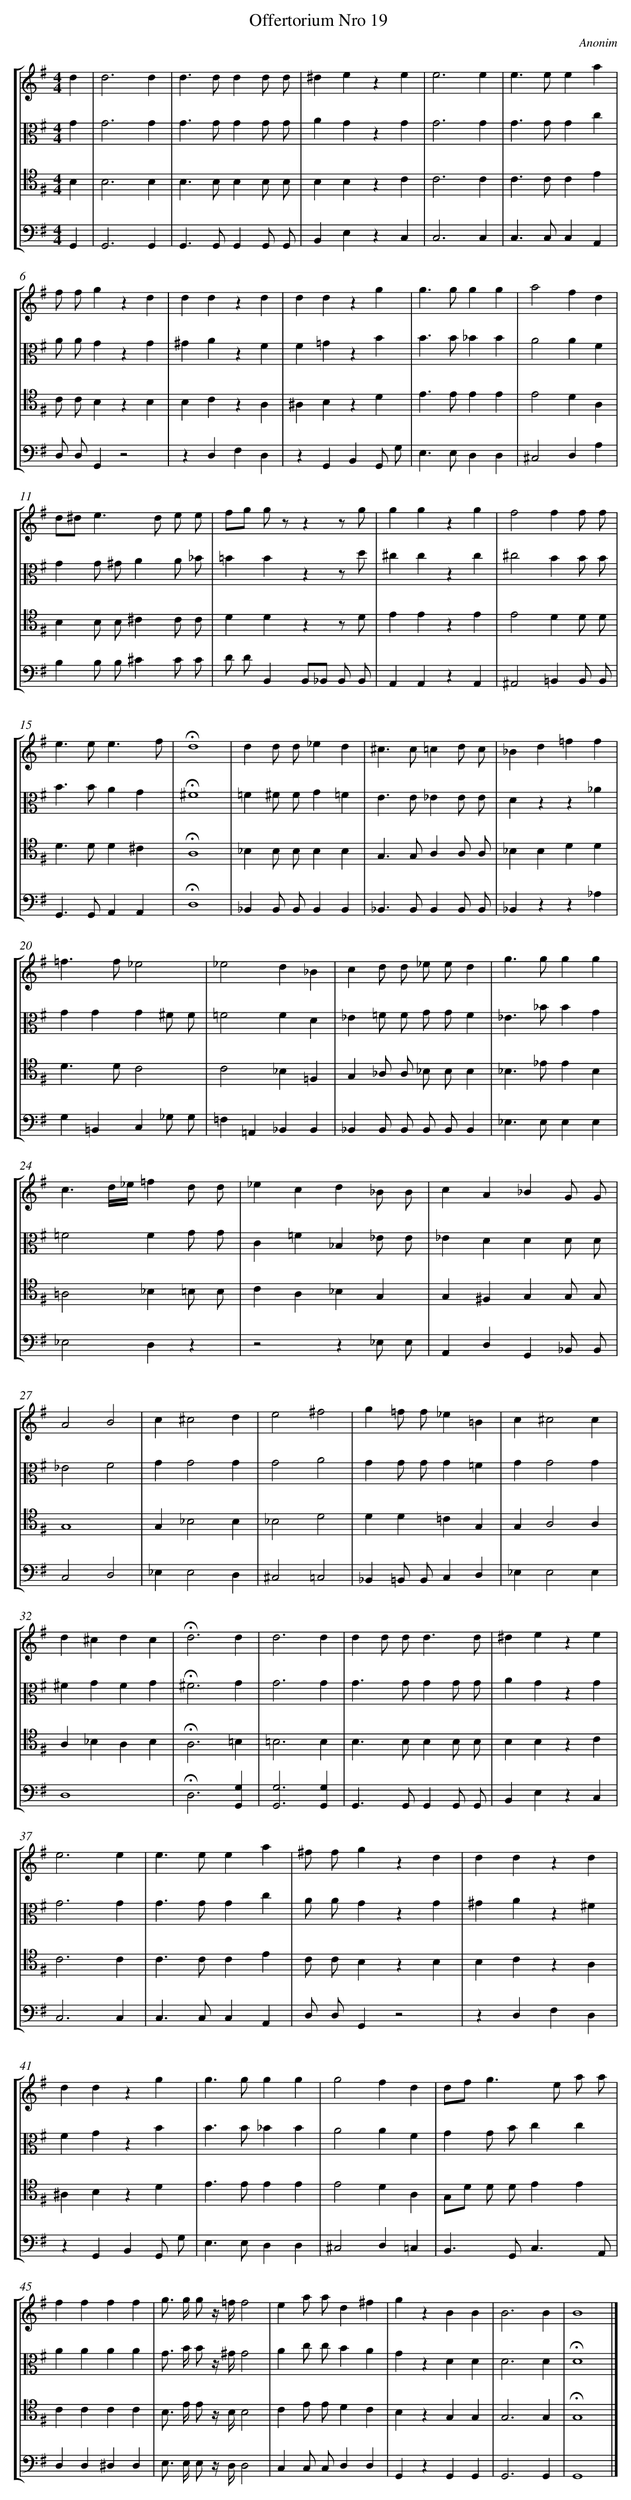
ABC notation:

X:1
T: Offertorium Nro 19
C: Anonim
L: 1/4
M: 4/4
%%staves [1 2 3 4]
V: 1
V: 2 clef=alto
V: 3 clef=tenor
V: 4 clef=bass
K: G
[V:1] d [I:setbarnb 1]|
[V:2] G |
[V:3] B, |
[V:4] G,, |
[V:1] d3d |
[V:2] G3G |
[V:3] B,3B, |
[V:4] G,,3G,, |
[V:1] d>ddd/ d/ |
[V:2] G>GGG/ G/ |
[V:3] B,>B,B,B,/ B,/ |
[V:4] G,,>G,,G,,G,,/ G,,/ |
[V:1] ^deze |
[V:2] AGzG |
[V:3] B,B,zC |
[V:4] B,,E,zC, |
[V:1] e3e |
[V:2] G3G |
[V:3] C3C |
[V:4] C,3C, |
[V:1] e>eea |
[V:2] G>GGc |
[V:3] C>CCE |
[V:4] C,>C,C,A,, |
[V:1] f/ f/gzd |
[V:2] A/ A/GzG |
[V:3] C/ C/B,zB, |
[V:4] D,/ D,/G,,z2 |
[V:1] ddzd |
[V:2] ^GAzF |
[V:3] B,CzA, |
[V:4] zD,F,D, |
[V:1] ddzg |
[V:2] F=GzB |
[V:3] ^A,B,zD |
[V:4] zG,,B,,G,,/ G,/ |
[V:1] g>ggg |
[V:2] B>B_BB |
[V:3] E>EEE |
[V:4] E,>E,D,D, |
[V:1] a2fd |
[V:2] A2AF |
[V:3] E2DA, |
[V:4] ^C,2D,A, |
[V:1] d/^d<ed/ e/ e/ |
[V:2] GG/ ^G/AA/ _B/ |
[V:3] B,B,/ B,/^CC/ C/ |
[V:4] B,B,/ B,/^CC/ C/ |
[V:1] f/g/ g/ z/zz/ g/ |
[V:2] =BBzz/ d/ |
[V:3] DDzz/ D/ |
[V:4] D/ D/B,,B,,/_B,,/ B,,/ B,,/ |
[V:1] ggzg |
[V:2] ^cczc |
[V:3] EEzE |
[V:4] A,,A,,zA,, |
[V:1] f2ff/ f/ |
[V:2] ^c2BB/ B/ |
[V:3] E2DD/ D/ |
[V:4] ^A,,2=B,,B,,/ B,,/ |
[V:1] e>ee3/f/ |
[V:2] B>BAG |
[V:3] D>DD^C |
[V:4] G,,>G,,A,,A,, |
[V:1] !fermata!d4 |
[V:2] !fermata!^F4 |
[V:3] !fermata!A,4 |
[V:4] !fermata!D,4 |
[V:1] dd/ d/_ed |
[V:2] =F^F/ F/G=F |
[V:3] _B,B,/ B,/B,B, |
[V:4] _B,,B,,/ B,,/B,,B,, |
[V:1] ^c>c=cd/ c/ |
[V:2] E>E_EE/ E/ |
[V:3] G,>G,A,A,/ A,/ |
[V:4] _B,,>B,,B,,B,,/ B,,/ |
[V:1] _Bd=ff |
[V:2] Dzz_A |
[V:3] _B,B,DD |
[V:4] _B,,zz_A, |
[V:1] =f>f_e2 |
[V:2] GGG^F/ F/ |
[V:3] D>DC2 |
[V:4] G,=B,,C,_G,/ G,/ |
[V:1] _e2d_B |
[V:2] =F2FD |
[V:3] C2_B,=F, |
[V:4] =F,=A,,_B,,B,, |
[V:1] cd/ d/ _e/ e/d |
[V:2] _E=F/ F/ G/ G/F |
[V:3] G,_A,/ A,/ _B,/ B,/B, |
[V:4] _B,,B,,/ B,,/ B,,/ B,,/B,, |
[V:1] g>ggg |
[V:2] _E>_BBG |
[V:3] _B,>_EEB, |
[V:4] _E,>E,E,E, |
[V:1] c3/d//_e//=fd/ d/ |
[V:2] =F2FG/ G/ |
[V:3] =A,2_B,=B,/ B,/ |
[V:4] _E,2D,z |
[V:1] _ecd_B/ B/ |
[V:2] C=F_B,_E/ E/ |
[V:3] CA,_B,G, |
[V:4] z2z_E,/ E,/ |
[V:1] cA_BG/ G/ |
[V:2] _EDDD/ D/ |
[V:3] G,^F,G,G,/ G,/ |
[V:4] A,,D,G,,_B,,/ B,,/ |
[V:1] A2B2 |
[V:2] _E2F2 |
[V:3] G,4 |
[V:4] C,2D,2 |
[V:1] c^c2d |
[V:2] GG2G |
[V:3] G,_B,2B, |
[V:4] _E,E,2D, |
[V:1] e2^f2 |
[V:2] G2A2 |
[V:3] _B,2D2 |
[V:4] ^C,2=C,2 |
[V:1] g=f/ f/_e=B |
[V:2] GG/ G/G=F |
[V:3] DD=CG, |
[V:4] _B,,=B,,/ B,,/C,D, |
[V:1] c^c2c |
[V:2] GG2G |
[V:3] G,A,2A, |
[V:4] _E,E,2E, |
[V:1] d^cdc |
[V:2] ^FGFG |
[V:3] A,_B,A,B, |
[V:4] D,4 |
[V:1] !fermata!d3d |
[V:2] !fermata!^F3G |
[V:3] !fermata!A,3=B, |
[V:4] !fermata!D,3[G,G,,] |
[V:1] d3d |
[V:2] G3G |
[V:3] =B,3B, |
[V:4] [G,3G,,3][G,G,,] |
[V:1] dd/ d<dd/ |
[V:2] G>GGG/ G/ |
[V:3] B,>B,B,B,/ B,/ |
[V:4] G,,>G,,G,,G,,/ G,,/ |
[V:1] ^deze |
[V:2] AGzG |
[V:3] B,B,zC |
[V:4] B,,E,zC, |
[V:1] e3e |
[V:2] G3G |
[V:3] C3C |
[V:4] C,3C, |
[V:1] e>eea |
[V:2] G>GGc |
[V:3] C>CCE |
[V:4] C,>C,C,A,, |
[V:1] ^f/ f/gzd |
[V:2] A/ A/GzG |
[V:3] C/ C/B,zB, |
[V:4] D,/ D,/G,,z2 |
[V:1] ddzd |
[V:2] ^GAz^F |
[V:3] B,CzA, |
[V:4] zD,F,D, |
[V:1] ddzg |
[V:2] FGzB |
[V:3] ^A,B,zD |
[V:4] zG,,B,,G,,/ G,/ |
[V:1] g>ggg |
[V:2] B>B_BB |
[V:3] E>EEE |
[V:4] E,>E,D,D, |
[V:1] g2fd |
[V:2] A2AF |
[V:3] E2DA, |
[V:4] ^C,2D,=C, |
[V:1] d/f<ge/ a/ a/ |
[V:2] GG/ B/cc |
[V:3] G,/D/ D/ D/EE |
[V:4] B,,>G,,C,3/A,,/ |
[V:1] ffff |
[V:2] AAAA |
[V:3] CCCC |
[V:4] D,D,^D,D, |
[V:1] g/> g/ g/ z// =f//f2 |
[V:2] G/> B/ B/ z// ^G//G2 |
[V:3] B,/> E/ E/ z// B,//B,2 |
[V:4] E,/> E,/ E,/ z// D,//D,2 |
[V:1] ea/ a/d^f |
[V:2] Ac/ c/BA |
[V:3] CE/ E/DC |
[V:4] C,C,/ C,/D,D, |
[V:1] gzBB |
[V:2] GzDD |
[V:3] B,zG,G, |
[V:4] G,,zG,,G,, |
[V:1] B3B |
[V:2] D3D |
[V:3] G,3G, |
[V:4] G,,3G,, |
[V:1] B4 |]
[V:2] !fermata!D4 |]
[V:3] !fermata!G,4 |]
[V:4] G,,4 |]
